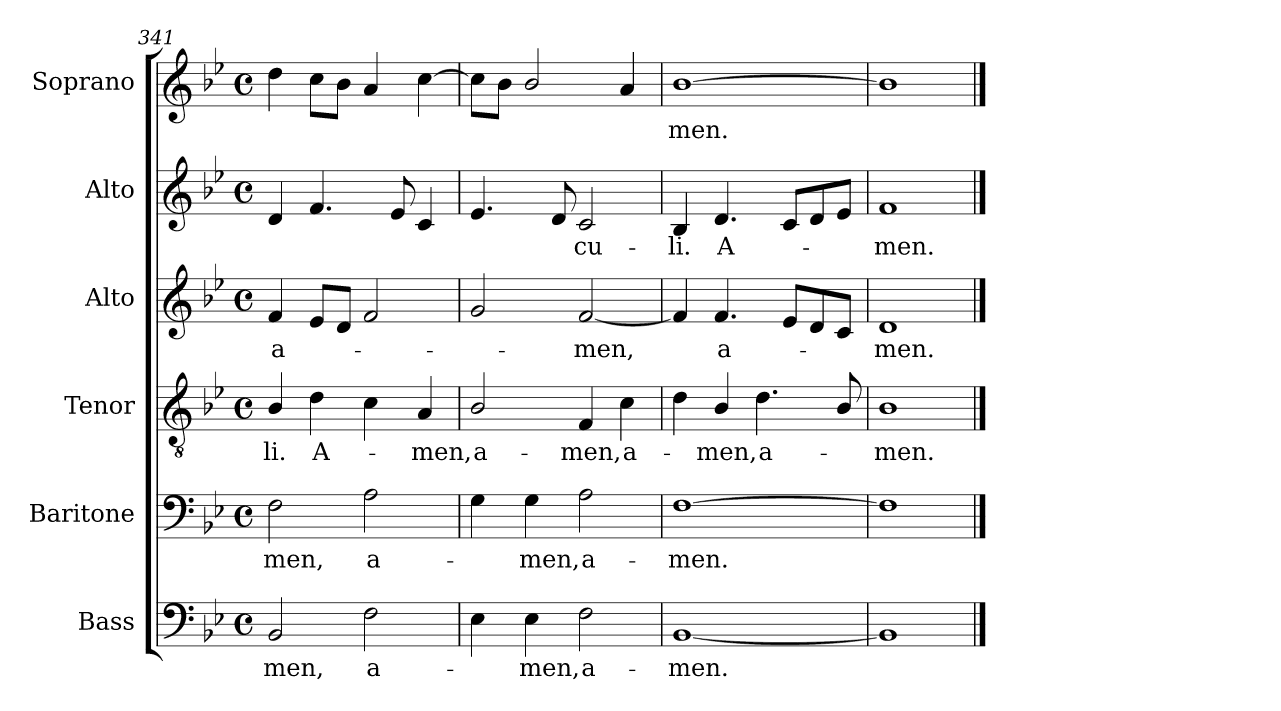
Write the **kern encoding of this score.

**kern	**text	**kern	**text	**kern	**text	**kern	**text	**kern	**text	**kern	**text
*part6	*part6	*part5	*part5	*part4	*part4	*part3	*part3	*part2	*part2	*part1	*part1
*staff6	*staff6	*staff5	*staff5	*staff4	*staff4	*staff3	*staff3	*staff2	*staff2	*staff1	*staff1
*I"Bass	*	*I"Baritone	*	*I"Tenor	*	*I"Alto	*	*I"Alto	*	*I"Soprano	*
*I'B.	*	*I'Bar.	*	*I'T.	*	*I'A.	*	*I'A.	*	*I'S.	*
*clefF4	*	*clefF4	*	*clefGv2	*	*clefG2	*	*clefG2	*	*clefG2	*
*	*	*	*	*ITrd7c12	*	*	*	*	*	*	*
*k[b-e-]	*	*k[b-e-]	*	*k[b-e-]	*	*k[b-e-]	*	*k[b-e-]	*	*k[b-e-]	*
*B-:	*	*B-:	*	*B-:	*	*B-:	*	*B-:	*	*B-:	*
*M4/4	*	*M4/4	*	*M4/4	*	*M4/4	*	*M4/4	*	*M4/4	*
*met(c)	*	*met(c)	*	*met(c)	*	*met(c)	*	*met(c)	*	*met(c)	*
=341	=341	=341	=341	=341	=341	=341	=341	=341	=341	=341	=341
!	!LO:LY:b:color=#000000	!	!	!	!	!	!	!	!	!	!
!	!	!	!LO:LY:b:color=#000000	!	!	!	!	!	!	!	!
!	!	!	!	!	!LO:LY:b:color=#000000	!	!	!	!	!	!
!	!	!	!	!	!	!	!LO:LY:b:color=#000000	!	!	!	!
2BB-i/	-men,	2Fi\	-men,	4BB-i/	-li.	4fi/	a-	4di/	.	4ddi\	.
!	!	!	!	!	!LO:LY:b:color=#000000	!	!	!	!	!	!
.	.	.	.	4Di\	A-	8e-i/L	.	4.fi/	.	8cci\L	.
.	.	.	.	.	.	8di/J	.	.	.	8b-i\J	.
!	!LO:LY:b:color=#000000	!	!	!	!	!	!	!	!	!	!
!	!	!	!LO:LY:b:color=#000000	!	!	!	!	!	!	!	!
2Fi\	a-	2Ai\	a-	4Ci\	.	2fi/	.	.	.	4ai/	.
.	.	.	.	.	.	.	.	8e-i/	.	.	.
!	!	!	!	!	!LO:LY:b:color=#000000	!	!	!	!	!	!
.	.	.	.	4AAi/	-men,	.	.	4ci/	.	[4cci\	.
=342	=342	=342	=342	=342	=342	=342	=342	=342	=342	=342	=342
!	!	!	!	!	!LO:LY:b:color=#000000	!	!	!	!	!	!
4E-i\	.	4Gi\	.	2BB-i/	a-	2gi/	.	4.e-i/	.	8cci\L]	.
.	.	.	.	.	.	.	.	.	.	8b-i\J	.
!	!LO:LY:b:color=#000000	!	!	!	!	!	!	!	!	!	!
!	!	!	!LO:LY:b:color=#000000	!	!	!	!	!	!	!	!
4E-i\	-men,	4Gi\	-men,	.	.	.	.	.	.	2b-i/	.
.	.	.	.	.	.	.	.	8di/	.	.	.
!	!LO:LY:b:color=#000000	!	!	!	!	!	!	!	!	!	!
!	!	!	!LO:LY:b:color=#000000	!	!	!	!	!	!	!	!
!	!	!	!	!	!LO:LY:b:color=#000000	!	!	!	!	!	!
!	!	!	!	!	!	!	!LO:LY:b:color=#000000	!	!	!	!
!	!	!	!	!	!	!	!	!	!LO:LY:b:color=#000000	!	!
2Fi\	a-	2Ai\	a-	4FFi/	-men,	[2fi/	-men,	2ci/	-cu-	.	.
!	!	!	!	!	!LO:LY:b:color=#000000	!	!	!	!	!	!
.	.	.	.	4Ci\	a-	.	.	.	.	4ai/	.
=343	=343	=343	=343	=343	=343	=343	=343	=343	=343	=343	=343
!	!LO:LY:b:color=#000000	!	!	!	!	!	!	!	!	!	!
!	!	!	!LO:LY:b:color=#000000	!	!	!	!	!	!	!	!
!	!	!	!	!	!	!	!	!	!LO:LY:b:color=#000000	!	!
!	!	!	!	!	!	!	!	!	!	!	!LO:LY:b:color=#000000
[1BB-i	-men.	[1Fi	-men.	4Di\	.	4fi/]	.	4B-i/	-li.	[1b-i	-men.
!	!	!	!	!	!LO:LY:b:color=#000000	!	!	!	!	!	!
!	!	!	!	!	!	!	!LO:LY:b:color=#000000	!	!	!	!
!	!	!	!	!	!	!	!	!	!LO:LY:b:color=#000000	!	!
.	.	.	.	4BB-i/	-men,	4.fi/	a-	4.di/	A-	.	.
!	!	!	!	!	!LO:LY:b:color=#000000	!	!	!	!	!	!
.	.	.	.	4.Di\	a-	.	.	.	.	.	.
.	.	.	.	.	.	8e-i/L	.	8ci/L	.	.	.
.	.	.	.	.	.	8di/	.	8di/	.	.	.
.	.	.	.	8BB-i/	.	8ci/J	.	8e-i/J	.	.	.
=344	=344	=344	=344	=344	=344	=344	=344	=344	=344	=344	=344
!	!	!	!	!	!LO:LY:b:color=#000000	!	!	!	!	!	!
!	!	!	!	!	!	!	!LO:LY:b:color=#000000	!	!	!	!
!	!	!	!	!	!	!	!	!	!LO:LY:b:color=#000000	!	!
1BB-i]	.	1Fi]	.	1BB-i	-men.	1di	-men.	1fi	-men.	1b-i]	.
==	==	==	==	==	==	==	==	==	==	==	==
*-	*-	*-	*-	*-	*-	*-	*-	*-	*-	*-	*-
